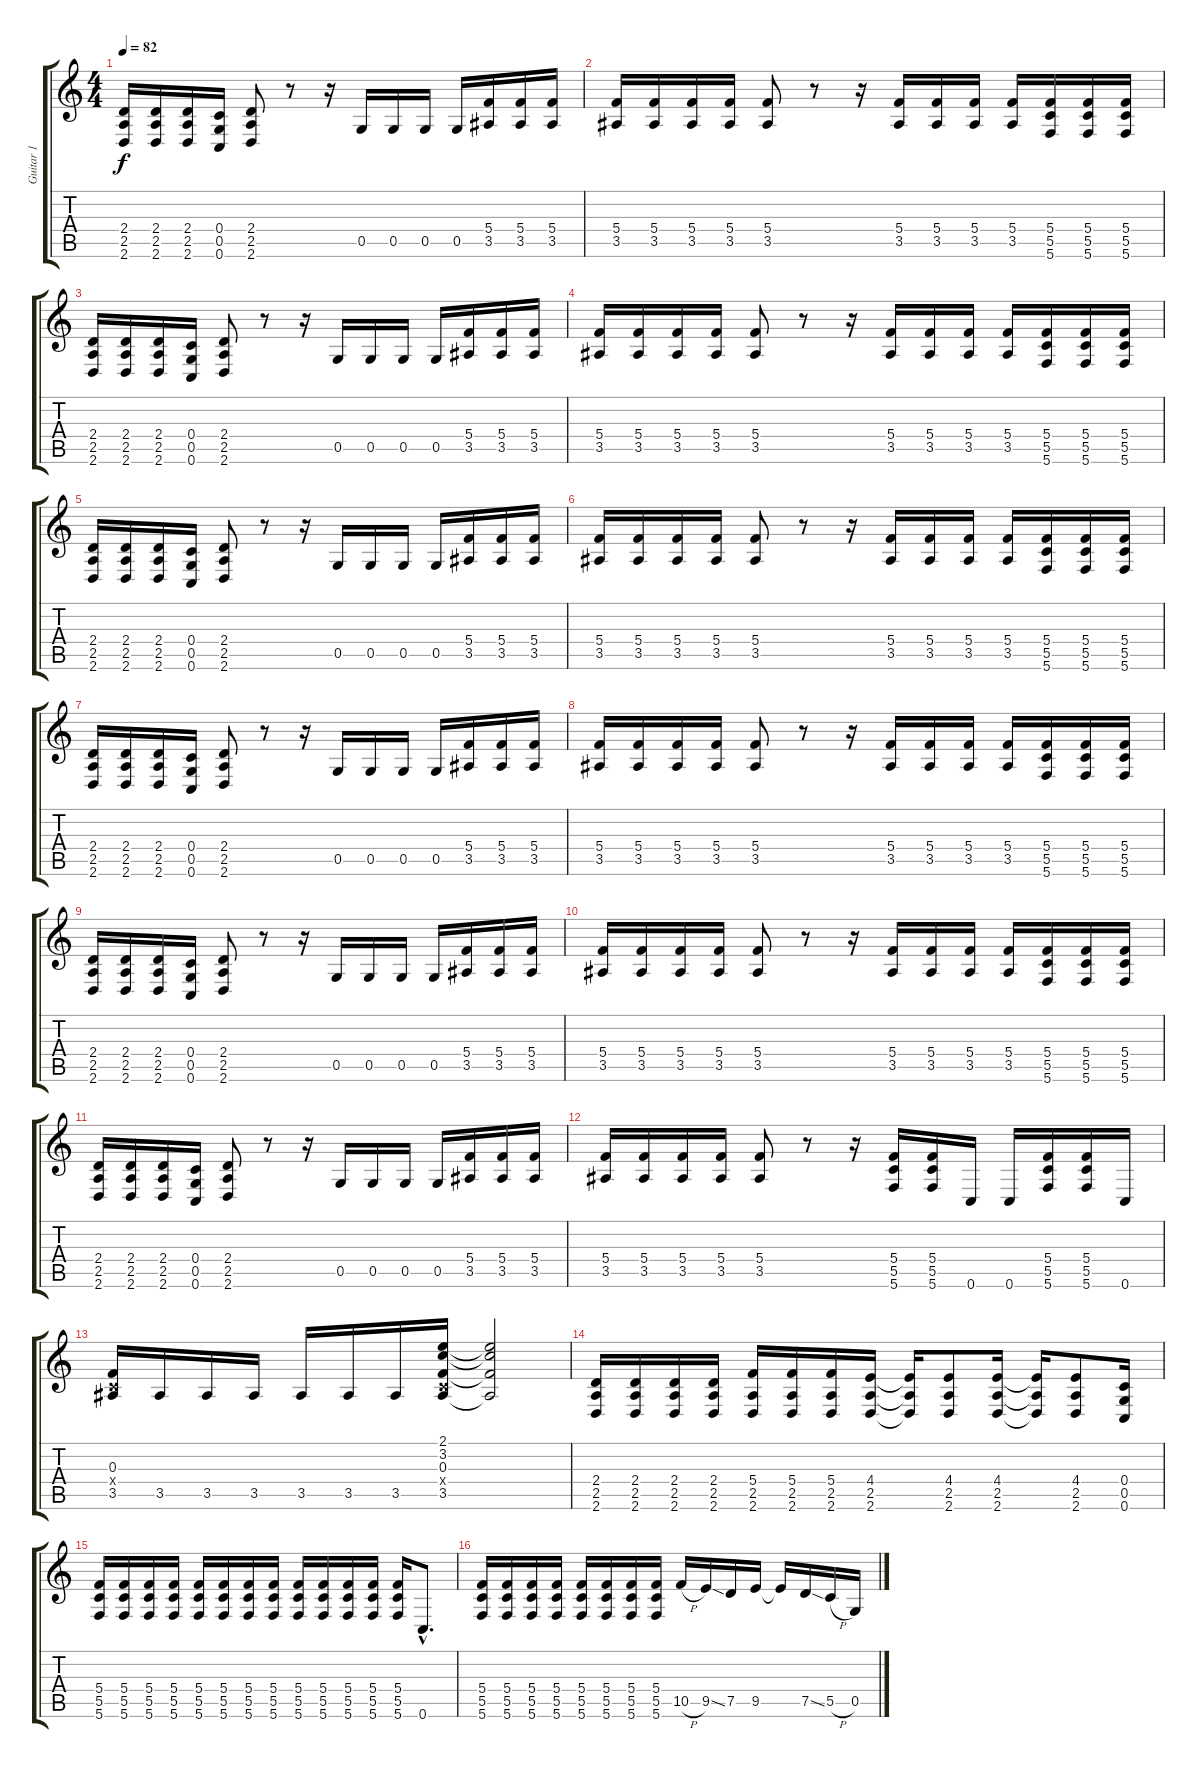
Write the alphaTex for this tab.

\track ("Guitar 1" "Guitar 1") {instrument distortionguitar}
\staff {score tabs}
\tuning (D4 A3 F3 C3 G2 C2) {hide}
\ts (4 4)
\tempo 82
\clef g2
\ks c
(2.4 2.5 2.6).16{dy f instrument distortionguitar} (2.4 2.5 2.6).16 (2.4 2.5 2.6).16 (0.4 0.5 0.6).16 (2.4 2.5 2.6).8 r.8 r.16 0.5.16 0.5.16 0.5.16 0.5.16 (5.4 3.5).16 (5.4 3.5).16 (5.4 3.5).16 |
(5.4 3.5).16 (5.4 3.5).16 (5.4 3.5).16 (5.4 3.5).16 (5.4 3.5).8 r.8 r.16 (5.4 3.5).16 (5.4 3.5).16 (5.4 3.5).16 (5.4 3.5).16 (5.4 5.5 5.6).16 (5.4 5.5 5.6).16 (5.4 5.5 5.6).16 |
(2.4 2.5 2.6).16 (2.4 2.5 2.6).16 (2.4 2.5 2.6).16 (0.4 0.5 0.6).16 (2.4 2.5 2.6).8 r.8 r.16 0.5.16 0.5.16 0.5.16 0.5.16 (5.4 3.5).16 (5.4 3.5).16 (5.4 3.5).16 |
(5.4 3.5).16 (5.4 3.5).16 (5.4 3.5).16 (5.4 3.5).16 (5.4 3.5).8 r.8 r.16 (5.4 3.5).16 (5.4 3.5).16 (5.4 3.5).16 (5.4 3.5).16 (5.4 5.5 5.6).16 (5.4 5.5 5.6).16 (5.4 5.5 5.6).16 |
(2.4 2.5 2.6).16 (2.4 2.5 2.6).16 (2.4 2.5 2.6).16 (0.4 0.5 0.6).16 (2.4 2.5 2.6).8 r.8 r.16 0.5.16 0.5.16 0.5.16 0.5.16 (5.4 3.5).16 (5.4 3.5).16 (5.4 3.5).16 |
(5.4 3.5).16 (5.4 3.5).16 (5.4 3.5).16 (5.4 3.5).16 (5.4 3.5).8 r.8 r.16 (5.4 3.5).16 (5.4 3.5).16 (5.4 3.5).16 (5.4 3.5).16 (5.4 5.5 5.6).16 (5.4 5.5 5.6).16 (5.4 5.5 5.6).16 |
(2.4 2.5 2.6).16 (2.4 2.5 2.6).16 (2.4 2.5 2.6).16 (0.4 0.5 0.6).16 (2.4 2.5 2.6).8 r.8 r.16 0.5.16 0.5.16 0.5.16 0.5.16 (5.4 3.5).16 (5.4 3.5).16 (5.4 3.5).16 |
(5.4 3.5).16 (5.4 3.5).16 (5.4 3.5).16 (5.4 3.5).16 (5.4 3.5).8 r.8 r.16 (5.4 3.5).16 (5.4 3.5).16 (5.4 3.5).16 (5.4 3.5).16 (5.4 5.5 5.6).16 (5.4 5.5 5.6).16 (5.4 5.5 5.6).16 |
(2.4 2.5 2.6).16 (2.4 2.5 2.6).16 (2.4 2.5 2.6).16 (0.4 0.5 0.6).16 (2.4 2.5 2.6).8 r.8 r.16 0.5.16 0.5.16 0.5.16 0.5.16 (5.4 3.5).16 (5.4 3.5).16 (5.4 3.5).16 |
(5.4 3.5).16 (5.4 3.5).16 (5.4 3.5).16 (5.4 3.5).16 (5.4 3.5).8 r.8 r.16 (5.4 3.5).16 (5.4 3.5).16 (5.4 3.5).16 (5.4 3.5).16 (5.4 5.5 5.6).16 (5.4 5.5 5.6).16 (5.4 5.5 5.6).16 |
(2.4 2.5 2.6).16 (2.4 2.5 2.6).16 (2.4 2.5 2.6).16 (0.4 0.5 0.6).16 (2.4 2.5 2.6).8 r.8 r.16 0.5.16 0.5.16 0.5.16 0.5.16 (5.4 3.5).16 (5.4 3.5).16 (5.4 3.5).16 |
(5.4 3.5).16 (5.4 3.5).16 (5.4 3.5).16 (5.4 3.5).16 (5.4 3.5).8 r.8 r.16 (5.4 5.5 5.6).16 (5.4 5.5 5.6).16 0.6.16 0.6.16 (5.4 5.5 5.6).16 (5.4 5.5 5.6).16 0.6.16 |
(0.3 0.4{x} 3.5).16 3.5.16 3.5.16 3.5.16 3.5.16 3.5.16 3.5.16 (2.1 3.2 0.3 0.4{x} 3.5).16 (2.1{t} 3.2{t} 0.3{t} 3.5{t}).2 |
(2.4 2.5 2.6).16 (2.4 2.5 2.6).16 (2.4 2.5 2.6).16 (2.4 2.5 2.6).16 (5.4 2.5 2.6).16 (5.4 2.5 2.6).16 (5.4 2.5 2.6).16 (4.4 2.5 2.6).16 (4.4{t} 2.5{t} 2.6{t}).16 (4.4 2.5 2.6).8 (4.4 2.5 2.6).16 (4.4{t} 2.5{t} 2.6{t}).16 (4.4 2.5 2.6).8 (0.4 0.5 0.6).16 |
(5.4 5.5 5.6).16 (5.4 5.5 5.6).16 (5.4 5.5 5.6).16 (5.4 5.5 5.6).16 (5.4 5.5 5.6).16 (5.4 5.5 5.6).16 (5.4 5.5 5.6).16 (5.4 5.5 5.6).16 (5.4 5.5 5.6).16 (5.4 5.5 5.6).16 (5.4 5.5 5.6).16 (5.4 5.5 5.6).16 (5.4 5.5 5.6).16 0.6{hac}.8{d} |
(5.4 5.5 5.6).16 (5.4 5.5 5.6).16 (5.4 5.5 5.6).16 (5.4 5.5 5.6).16 (5.4 5.5 5.6).16 (5.4 5.5 5.6).16 (5.4 5.5 5.6).16 (5.4 5.5 5.6).16 10.5{h}.16 9.5{ss}.16 7.5.16 9.5.16 9.5{t}.16 7.5{ss}.16 5.5{h}.16 0.5.16
